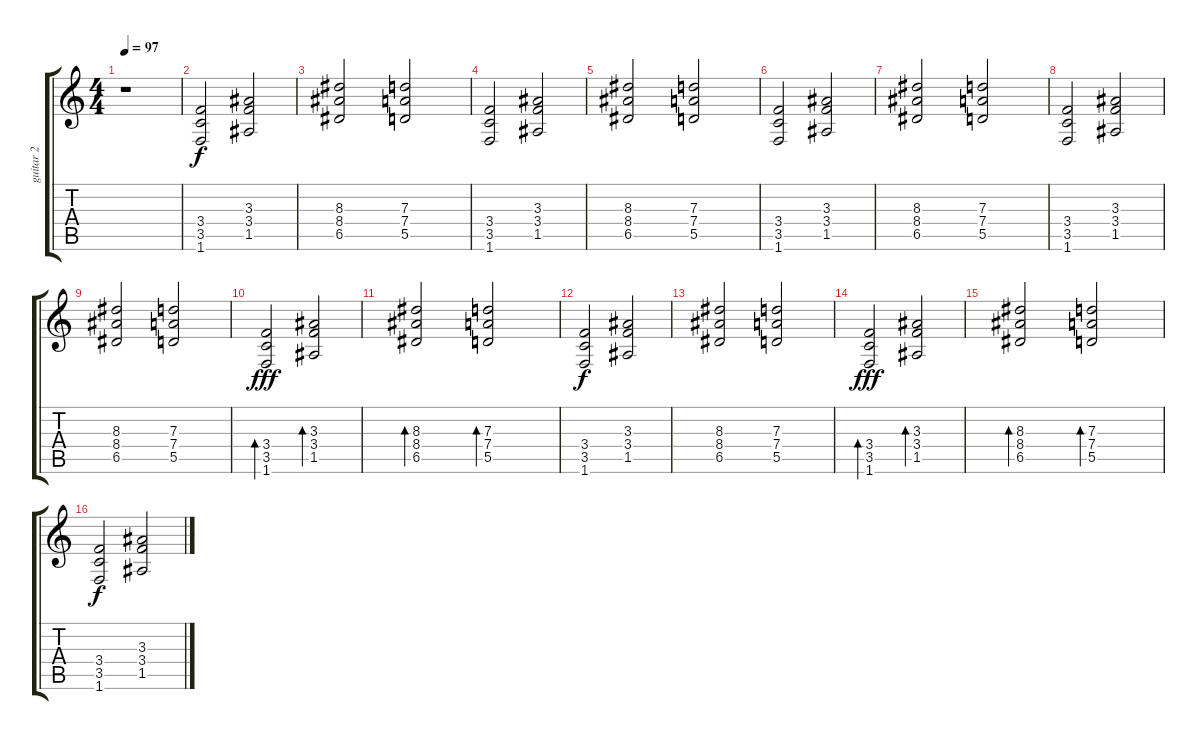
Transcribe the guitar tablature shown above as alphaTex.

\track ("guitar 2" "guitar 2") {instrument electricguitarclean}
\staff {score tabs}
\tuning (E4 B3 G3 D3 A2 E2) {hide}
\ts (4 4)
\tempo 97
\clef g2
\ks c
r.1{dy f} |
(3.4 3.5 1.6).2 (3.3 3.4 1.5).2 |
(8.3 8.4 6.5).2 (7.3 7.4 5.5).2 |
(3.4 3.5 1.6).2 (3.3 3.4 1.5).2 |
(8.3 8.4 6.5).2 (7.3 7.4 5.5).2 |
(3.4 3.5 1.6).2 (3.3 3.4 1.5).2 |
(8.3 8.4 6.5).2 (7.3 7.4 5.5).2 |
(3.4 3.5 1.6).2 (3.3 3.4 1.5).2 |
(8.3 8.4 6.5).2 (7.3 7.4 5.5).2 |
(3.4 3.5 1.6).2{bd 480 dy fff} (3.3 3.4 1.5).2{bd 480} |
(8.3 8.4 6.5).2{bd 480} (7.3 7.4 5.5).2{bd 480} |
(3.4 3.5 1.6).2{dy f} (3.3 3.4 1.5).2 |
(8.3 8.4 6.5).2 (7.3 7.4 5.5).2 |
(3.4 3.5 1.6).2{bd 480 dy fff} (3.3 3.4 1.5).2{bd 480} |
(8.3 8.4 6.5).2{bd 480} (7.3 7.4 5.5).2{bd 480} |
(3.4 3.5 1.6).2{dy f} (3.3 3.4 1.5).2
